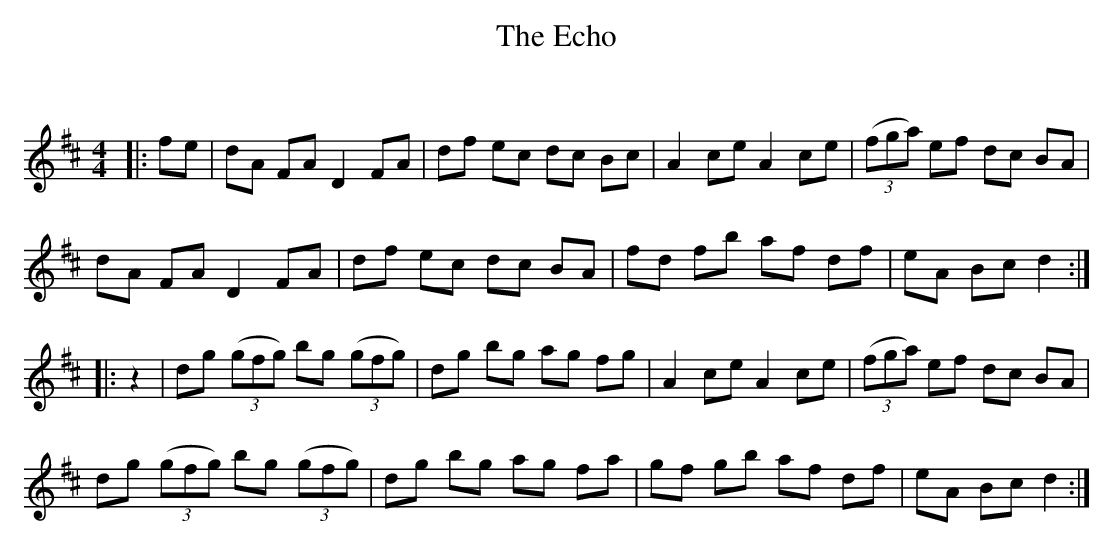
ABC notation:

X:1
T: The Echo
C:
Q: 232
K:D
M:4/4
L:1/8
|:fe|dA FA D2 FA|df ec dc Bc|A2 ce A2 ce|((3fga) ef dc BA|
dA FA D2 FA|df ec dc BA|fd fb af df|eA Bc d2:|
|:z2|dg ((3gfg) bg ((3gfg)|dg bg ag fg|A2 ce A2 ce|((3fga) ef dc BA|
dg ((3gfg) bg ((3gfg)|dg bg ag fa|gf gb af df|eA Bc d2:|
